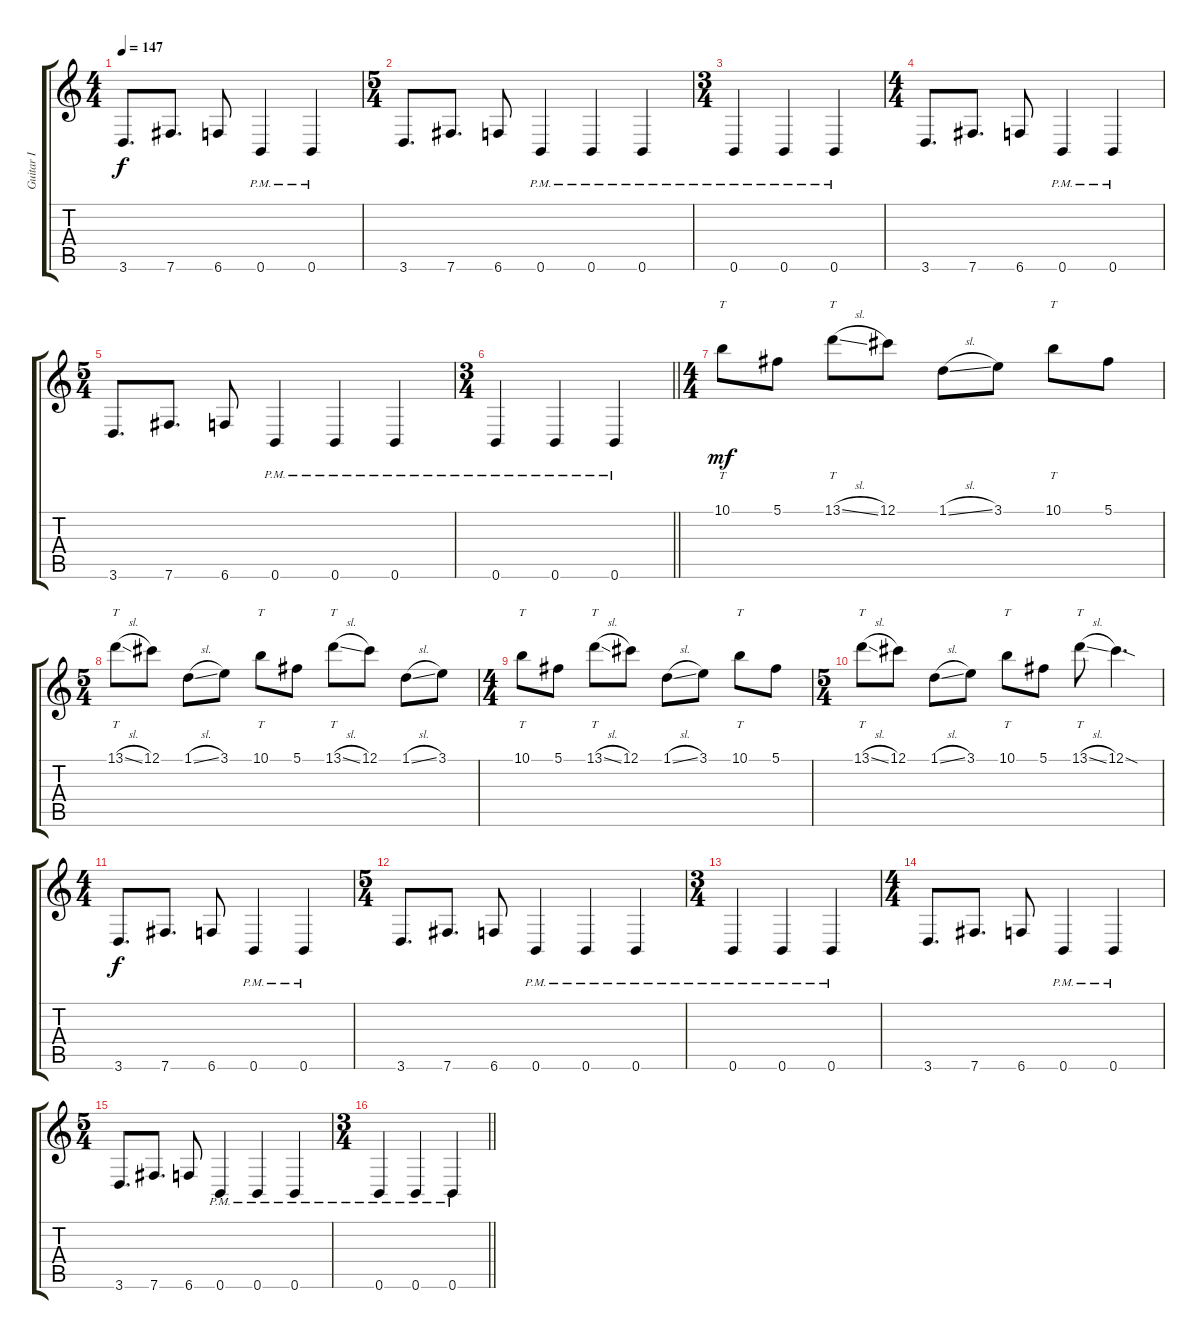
\track ("Guitar I" "Guitar I") {instrument distortionguitar}
\staff {score tabs}
\tuning (Db4 Ab3 E3 B2 Gb2 B1) {hide}
\ts (4 4)
\tempo 147
\clef g2
\ks c
3.6.8{d dy f} 7.6.8{d} 6.6.8 0.6{pm}.4 0.6{pm}.4 |
\ts (5 4)
3.6.8{d} 7.6.8{d} 6.6.8 0.6{pm}.4 0.6{pm}.4 0.6{pm}.4 |
\ts (3 4)
0.6{pm}.4 0.6{pm}.4 0.6{pm}.4 |
\ts (4 4)
3.6.8{d} 7.6.8{d} 6.6.8 0.6{pm}.4 0.6{pm}.4 |
\ts (5 4)
3.6.8{d} 7.6.8{d} 6.6.8 0.6{pm}.4 0.6{pm}.4 0.6{pm}.4 |
\ts (3 4)
\barLineRight lightlight
0.6{pm}.4 0.6{pm}.4 0.6{pm}.4 |
\ts (4 4)
10.1.8{tt dy mf} 5.1.8 13.1{sl}.8{tt} 12.1.8 1.1{sl}.8 3.1.8 10.1.8{tt} 5.1.8 |
\ts (5 4)
13.1{sl}.8{tt} 12.1.8 1.1{sl}.8 3.1.8 10.1.8{tt} 5.1.8 13.1{sl}.8{tt} 12.1.8 1.1{sl}.8 3.1.8 |
\ts (4 4)
10.1.8{tt} 5.1.8 13.1{sl}.8{tt} 12.1.8 1.1{sl}.8 3.1.8 10.1.8{tt} 5.1.8 |
\ts (5 4)
13.1{sl}.8{tt} 12.1.8 1.1{sl}.8 3.1.8 10.1.8{tt} 5.1.8 13.1{sl}.8{tt} 12.1{sod}.4{d} |
\ts (4 4)
3.6.8{d dy f} 7.6.8{d} 6.6.8 0.6{pm}.4 0.6{pm}.4 |
\ts (5 4)
3.6.8{d} 7.6.8{d} 6.6.8 0.6{pm}.4 0.6{pm}.4 0.6{pm}.4 |
\ts (3 4)
0.6{pm}.4 0.6{pm}.4 0.6{pm}.4 |
\ts (4 4)
3.6.8{d} 7.6.8{d} 6.6.8 0.6{pm}.4 0.6{pm}.4 |
\ts (5 4)
3.6.8{d} 7.6.8{d} 6.6.8 0.6{pm}.4 0.6{pm}.4 0.6{pm}.4 |
\ts (3 4)
\barLineRight lightlight
0.6{pm}.4 0.6{pm}.4 0.6{pm}.4
